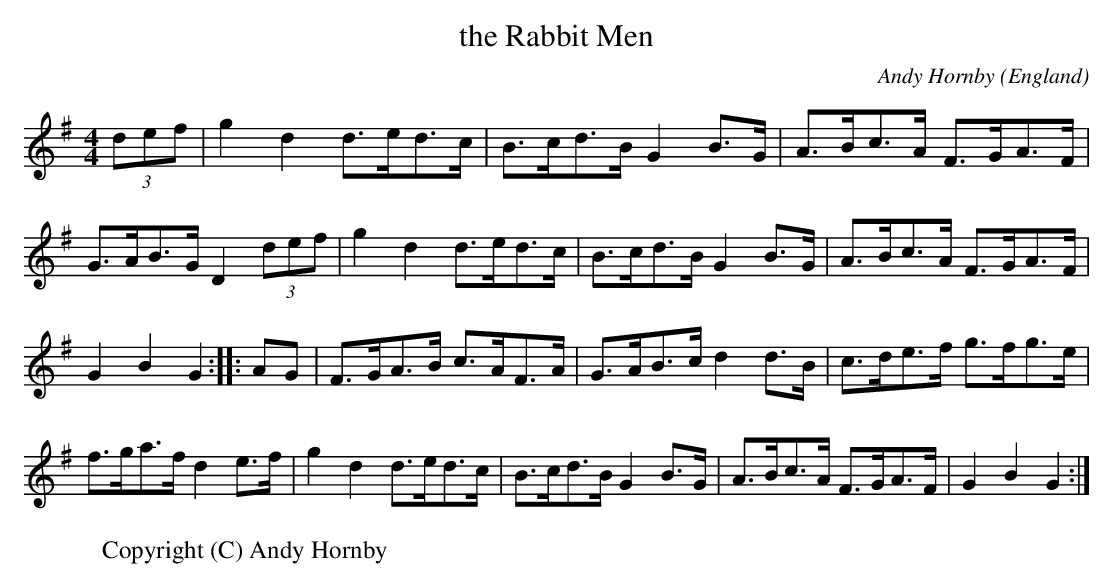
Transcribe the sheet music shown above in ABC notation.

X:1
T:the Rabbit Men
O:England
M:4/4
C:Andy Hornby
K:G
(3def | g2d2 d>ed>c | B>cd>B G2B>G | \
A>Bc>A F>GA>F | G>AB>G D2 (3def | \
g2d2 d>ed>c | B>cd>B G2B>G | A>Bc>A  F>GA>F | G2B2G2 :: \
AG | F>GA>B c>AF>A | G>AB>c d2d>B | c>de>f g>fg>e | \
f>ga>f d2e>f | g2d2 d>ed>c | B>cd>B G2B>G | \
A>Bc>A F>GA>F | G2B2G2 :|
W:Copyright (C) Andy Hornby
